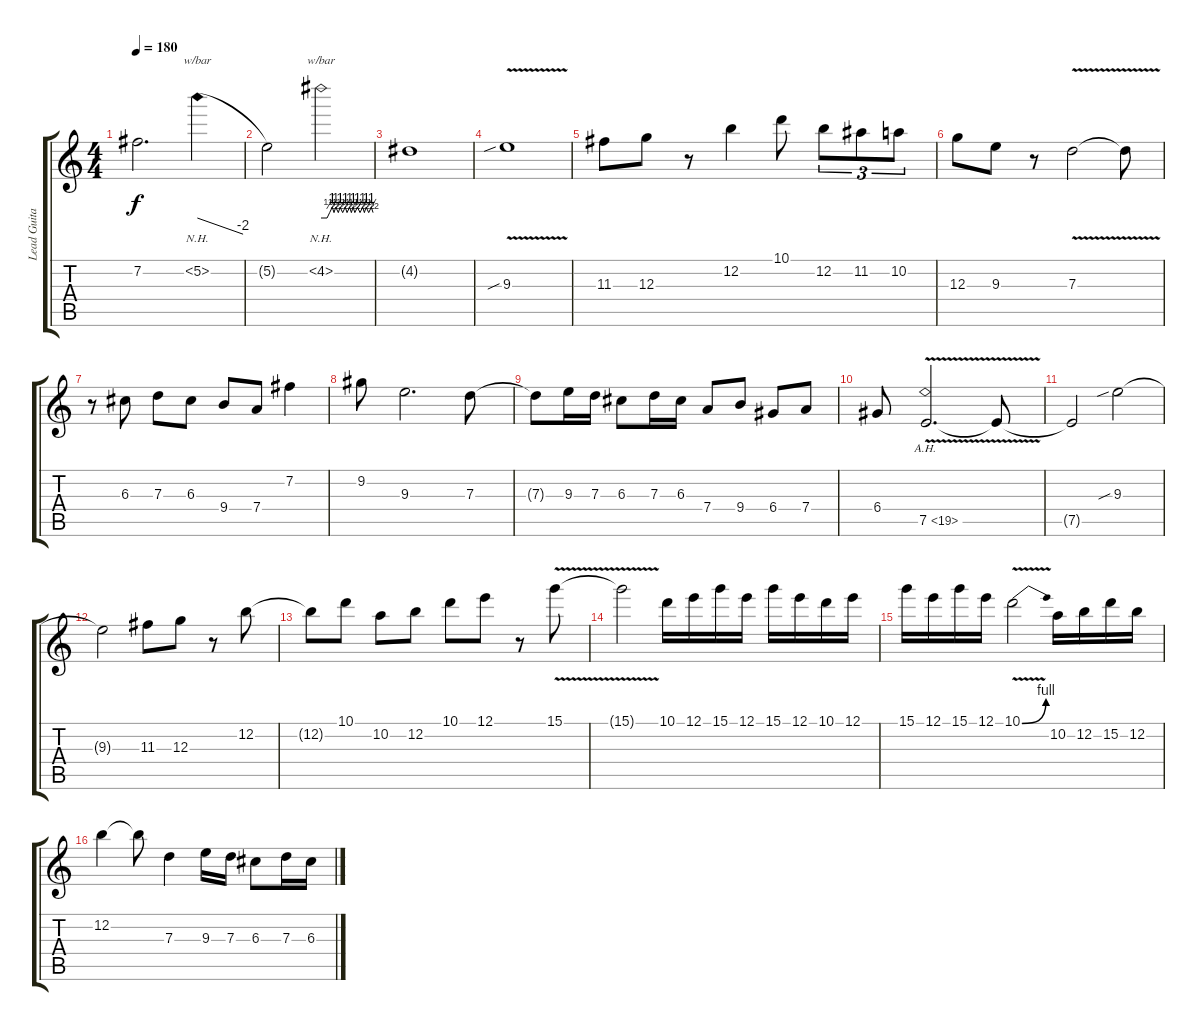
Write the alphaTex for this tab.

\track ("Lead Guitar" "Lead Guita") {instrument distortionguitar}
\staff {score tabs}
\tuning (E4 B3 G3 D3 A2 E2) {hide}
\ts (4 4)
\tempo 180
\clef g2
\ks c
7.2{t}.2{d dy f} 5.2{nh}.4{tbe (dive default 0 0 60 -8)} |
5.2{t}.2 4.2{nh}.2{tbe (custom default 0 0 7 0 10 2 13 4 15 2 17 4 20 2 22 4 25 2 28 4 30 2 33 4 35 2 37 4 39 2 42 4 45 2 48 4 50 2 52 4 55 2 58 4 60 2)} |
4.2{t}.1 |
9.3{v sib}.1 |
11.3.8 12.3.8 r.8 12.2.4 10.1.8 12.2.8{tu (3 2)} 11.2.8{tu (3 2)} 10.2.8{tu (3 2)} |
12.3.8 9.3.8 r.8 7.3{v}.2 7.3{t}.8 |
r.8 6.3.8 7.3.8 6.3.8 9.4.8 7.4.8 7.2.4 |
9.2.8 9.3.2{d} 7.3.8 |
7.3{t}.8 9.3.16 7.3.16 6.3.8 7.3.16 6.3.16 7.4.8 9.4.8 6.4.8 7.4.8 |
6.4.8 7.5{ah 12 v}.2{d} 7.5{t}.8 |
7.5{t}.2 9.3{sib}.2 |
9.3{t}.2 11.3.8 12.3.8 r.8 12.2.8 |
12.2{t}.8 10.1.8 10.2.8 12.2.8 10.1.8 12.1.8 r.8 15.1{v}.8 |
15.1{t}.2 10.1.16 12.1.16 15.1.16 12.1.16 15.1.16 12.1.16 10.1.16 12.1.16 |
15.1.16 12.1.16 15.1.16 12.1.16 10.1{be (bend 0 0 60 4) v}.2 10.2.16 12.2.16 15.2.16 12.2.16 |
12.2.4 12.2{t}.8 7.3.4 9.3.16 7.3.16 6.3.8 7.3.16 6.3.16
